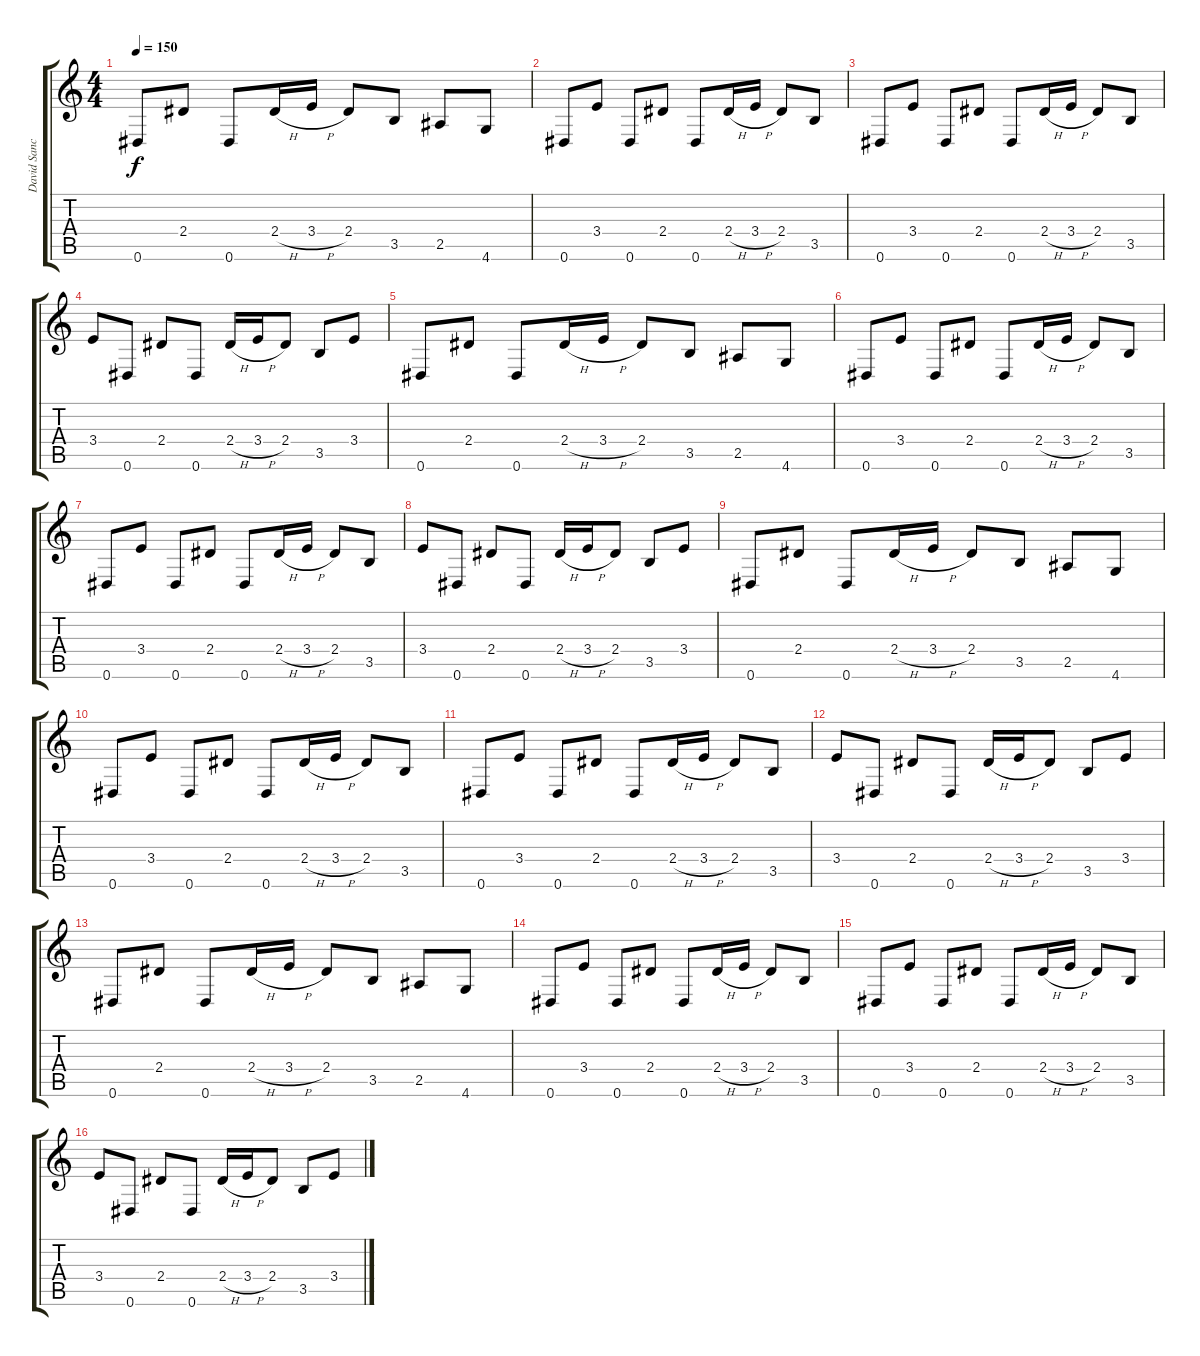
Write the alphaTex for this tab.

\track ("David Sanchez" "David Sanc") {instrument distortionguitar}
\staff {score tabs}
\tuning (Eb4 Bb3 Gb3 Db3 Ab2 Eb2) {hide}
\ts (4 4)
\tempo 150
\clef g2
\ks c
0.6.8{dy f} 2.4.8 0.6.8 2.4{h}.16 3.4{h}.16 2.4.8 3.5.8 2.5.8 4.6.8 |
0.6.8 3.4.8 0.6.8 2.4.8 0.6.8 2.4{h}.16 3.4{h}.16 2.4.8 3.5.8 |
0.6.8 3.4.8 0.6.8 2.4.8 0.6.8 2.4{h}.16 3.4{h}.16 2.4.8 3.5.8 |
3.4.8 0.6.8 2.4.8 0.6.8 2.4{h}.16 3.4{h}.16 2.4.8 3.5.8 3.4.8 |
0.6.8 2.4.8 0.6.8 2.4{h}.16 3.4{h}.16 2.4.8 3.5.8 2.5.8 4.6.8 |
0.6.8 3.4.8 0.6.8 2.4.8 0.6.8 2.4{h}.16 3.4{h}.16 2.4.8 3.5.8 |
0.6.8 3.4.8 0.6.8 2.4.8 0.6.8 2.4{h}.16 3.4{h}.16 2.4.8 3.5.8 |
3.4.8 0.6.8 2.4.8 0.6.8 2.4{h}.16 3.4{h}.16 2.4.8 3.5.8 3.4.8 |
0.6.8 2.4.8 0.6.8 2.4{h}.16 3.4{h}.16 2.4.8 3.5.8 2.5.8 4.6.8 |
0.6.8 3.4.8 0.6.8 2.4.8 0.6.8 2.4{h}.16 3.4{h}.16 2.4.8 3.5.8 |
0.6.8 3.4.8 0.6.8 2.4.8 0.6.8 2.4{h}.16 3.4{h}.16 2.4.8 3.5.8 |
3.4.8 0.6.8 2.4.8 0.6.8 2.4{h}.16 3.4{h}.16 2.4.8 3.5.8 3.4.8 |
0.6.8 2.4.8 0.6.8 2.4{h}.16 3.4{h}.16 2.4.8 3.5.8 2.5.8 4.6.8 |
0.6.8 3.4.8 0.6.8 2.4.8 0.6.8 2.4{h}.16 3.4{h}.16 2.4.8 3.5.8 |
0.6.8 3.4.8 0.6.8 2.4.8 0.6.8 2.4{h}.16 3.4{h}.16 2.4.8 3.5.8 |
3.4.8 0.6.8 2.4.8 0.6.8 2.4{h}.16 3.4{h}.16 2.4.8 3.5.8 3.4.8
